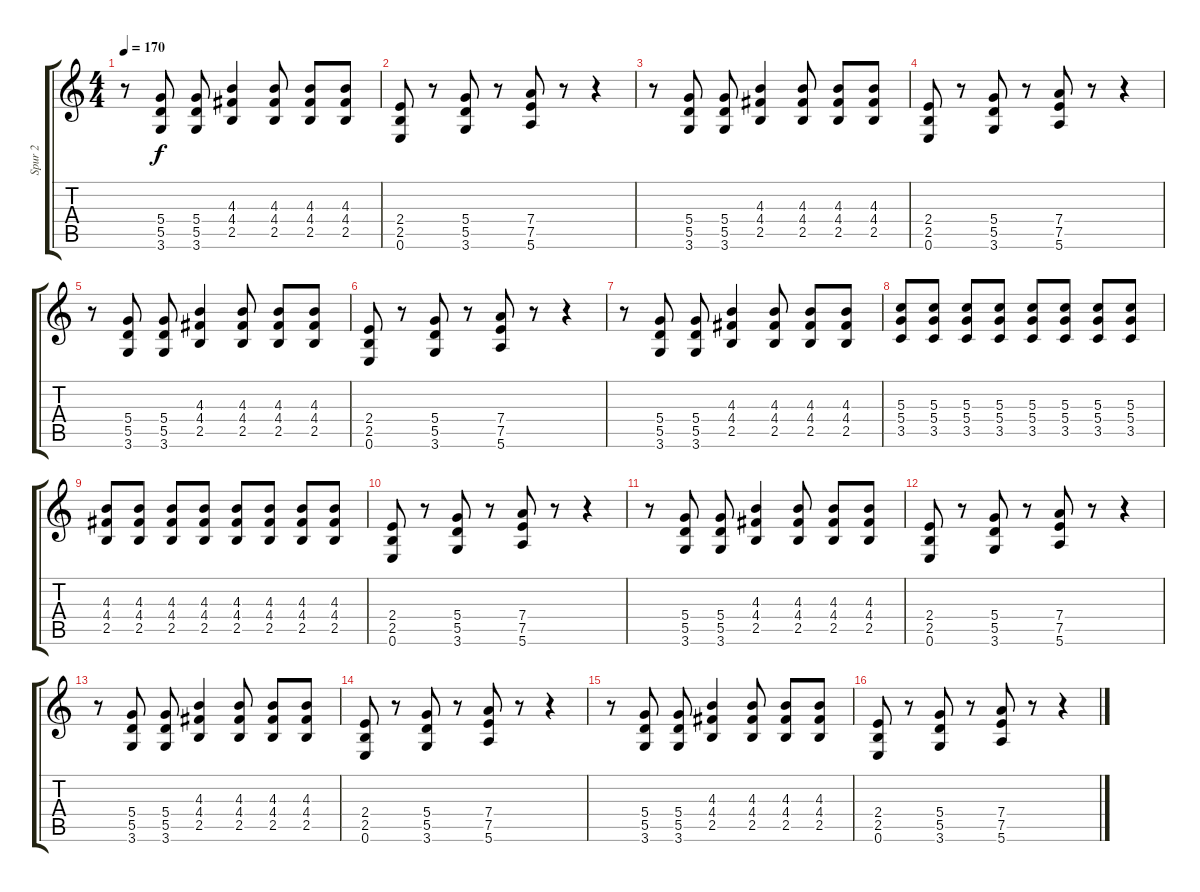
\track ("Spur 2" "Spur 2") {instrument distortionguitar}
\staff {score tabs}
\tuning (E4 B3 G3 D3 A2 E2) {hide}
\ts (4 4)
\tempo 170
\clef g2
\ks c
r.8{dy f} (5.4 5.5 3.6).8 (5.4 5.5 3.6).8 (4.3 4.4 2.5).4 (4.3 4.4 2.5).8 (4.3 4.4 2.5).8 (4.3 4.4 2.5).8 |
(2.4 2.5 0.6).8 r.8 (5.4 5.5 3.6).8 r.8 (7.4 7.5 5.6).8 r.8 r.4 |
r.8 (5.4 5.5 3.6).8 (5.4 5.5 3.6).8 (4.3 4.4 2.5).4 (4.3 4.4 2.5).8 (4.3 4.4 2.5).8 (4.3 4.4 2.5).8 |
(2.4 2.5 0.6).8 r.8 (5.4 5.5 3.6).8 r.8 (7.4 7.5 5.6).8 r.8 r.4 |
r.8 (5.4 5.5 3.6).8 (5.4 5.5 3.6).8 (4.3 4.4 2.5).4 (4.3 4.4 2.5).8 (4.3 4.4 2.5).8 (4.3 4.4 2.5).8 |
(2.4 2.5 0.6).8 r.8 (5.4 5.5 3.6).8 r.8 (7.4 7.5 5.6).8 r.8 r.4 |
r.8 (5.4 5.5 3.6).8 (5.4 5.5 3.6).8 (4.3 4.4 2.5).4 (4.3 4.4 2.5).8 (4.3 4.4 2.5).8 (4.3 4.4 2.5).8 |
(5.3 5.4 3.5).8 (5.3 5.4 3.5).8 (5.3 5.4 3.5).8 (5.3 5.4 3.5).8 (5.3 5.4 3.5).8 (5.3 5.4 3.5).8 (5.3 5.4 3.5).8 (5.3 5.4 3.5).8 |
(4.3 4.4 2.5).8 (4.3 4.4 2.5).8 (4.3 4.4 2.5).8 (4.3 4.4 2.5).8 (4.3 4.4 2.5).8 (4.3 4.4 2.5).8 (4.3 4.4 2.5).8 (4.3 4.4 2.5).8 |
(2.4 2.5 0.6).8 r.8 (5.4 5.5 3.6).8 r.8 (7.4 7.5 5.6).8 r.8 r.4 |
r.8 (5.4 5.5 3.6).8 (5.4 5.5 3.6).8 (4.3 4.4 2.5).4 (4.3 4.4 2.5).8 (4.3 4.4 2.5).8 (4.3 4.4 2.5).8 |
(2.4 2.5 0.6).8 r.8 (5.4 5.5 3.6).8 r.8 (7.4 7.5 5.6).8 r.8 r.4 |
r.8 (5.4 5.5 3.6).8 (5.4 5.5 3.6).8 (4.3 4.4 2.5).4 (4.3 4.4 2.5).8 (4.3 4.4 2.5).8 (4.3 4.4 2.5).8 |
(2.4 2.5 0.6).8 r.8 (5.4 5.5 3.6).8 r.8 (7.4 7.5 5.6).8 r.8 r.4 |
r.8 (5.4 5.5 3.6).8 (5.4 5.5 3.6).8 (4.3 4.4 2.5).4 (4.3 4.4 2.5).8 (4.3 4.4 2.5).8 (4.3 4.4 2.5).8 |
(2.4 2.5 0.6).8 r.8 (5.4 5.5 3.6).8 r.8 (7.4 7.5 5.6).8 r.8 r.4
